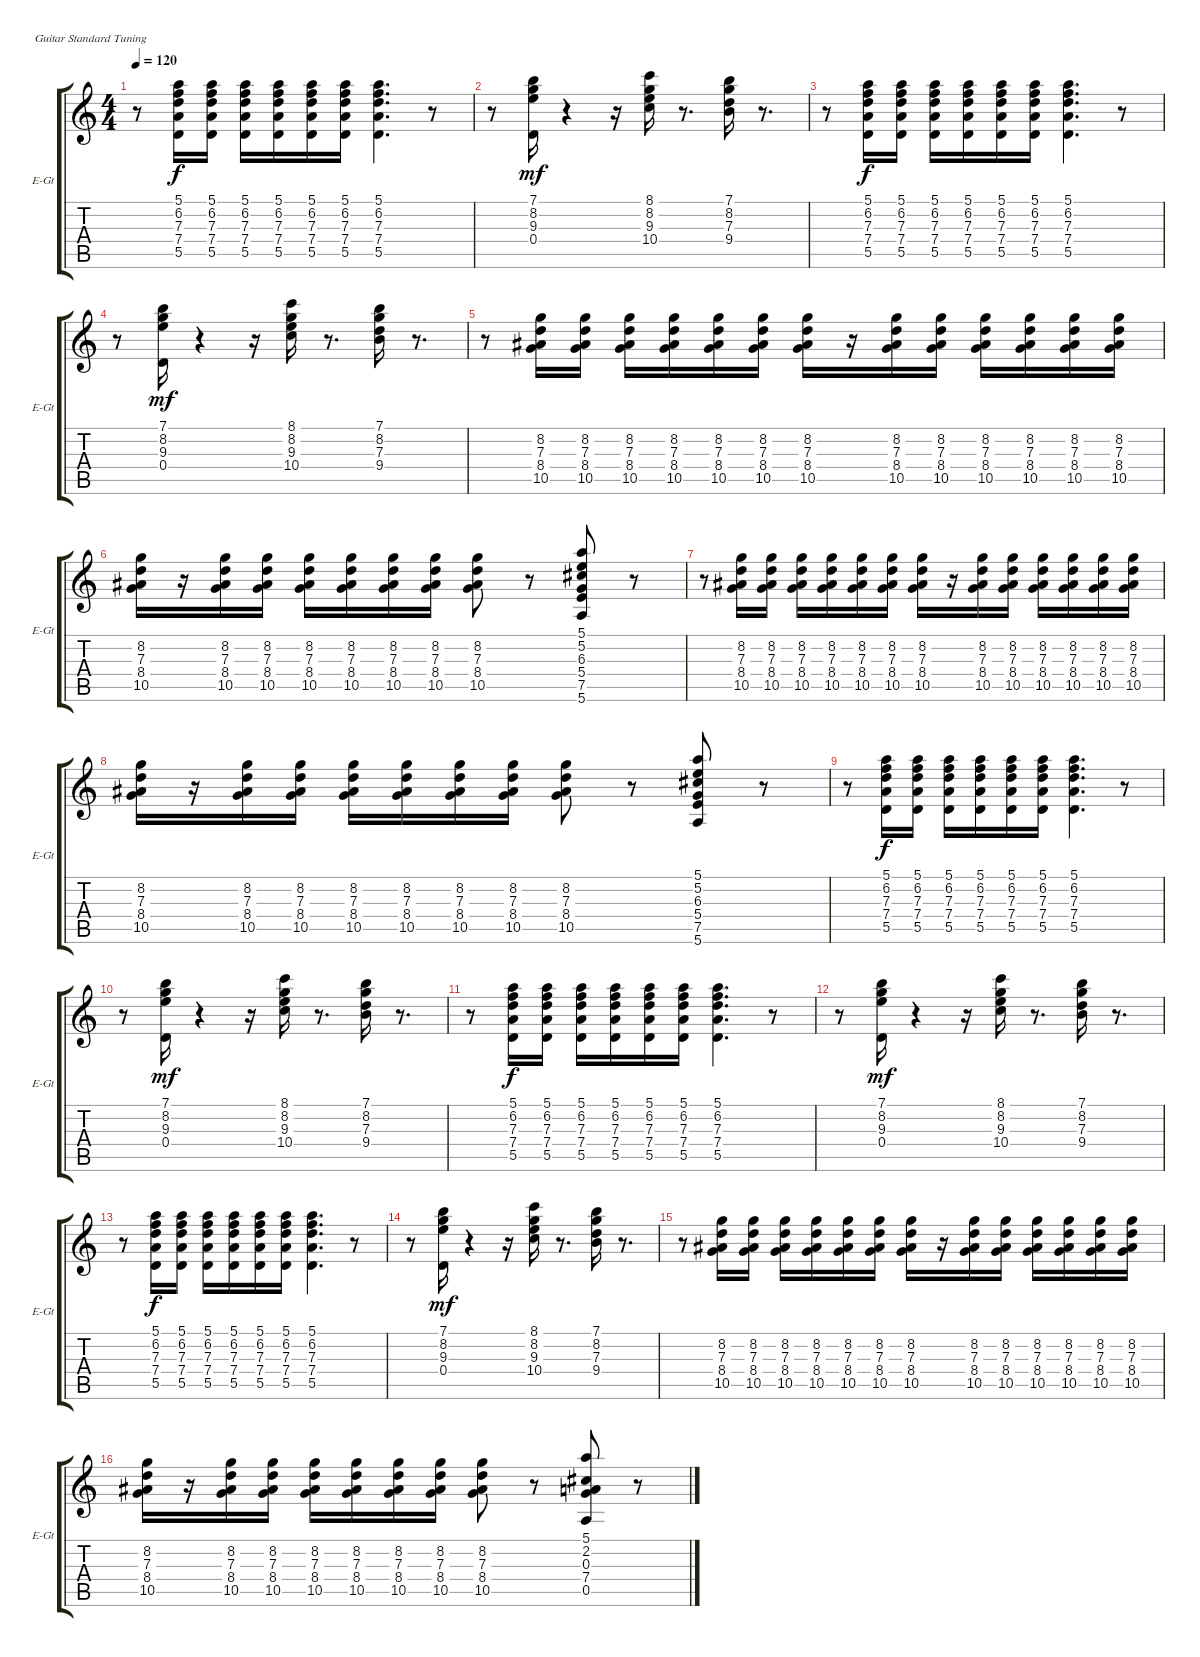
\bracketExtendMode groupsimilarinstruments
\singleTrackTrackNamePolicy allsystems
\multiTrackTrackNamePolicy allsystems
\firstSystemTrackNameOrientation horizontal
\otherSystemsTrackNameOrientation horizontal
\track ("E-Git CLEAN " "E-Gt") {instrument electricguitarclean}
\staff {score tabs}
\tuning (E4 B3 G3 D3 A2 E2)
\ts (4 4)
\tempo 120
\clef g2
\ks c
r.8{dy mf} (7.4 7.3 6.2 5.1 5.5).16{dy f} (5.1 6.2 7.3 5.5 7.4).16 (5.5 7.4 7.3 6.2 5.1).16 (5.1 6.2 7.3 7.4 5.5).16 (5.5 7.4 7.3 6.2 5.1).16 (5.1 6.2 7.3 5.5 7.4).16 (5.5 7.4 7.3 6.2 5.1).4{d} r.8 |
r.8 (9.3 8.2 7.1 0.4).16{dy mf} r.4 r.16 (9.3 8.1 8.2 10.4).16 r.8{d} (7.3 8.2 7.1 9.4).16 r.8{d} |
r.8 (7.4 7.3 6.2 5.1 5.5).16{dy f} (5.1 6.2 7.3 5.5 7.4).16 (5.5 7.4 7.3 6.2 5.1).16 (5.1 6.2 7.3 7.4 5.5).16 (5.5 7.4 7.3 6.2 5.1).16 (5.1 6.2 7.3 5.5 7.4).16 (5.5 7.4 7.3 6.2 5.1).4{d} r.8 |
r.8 (9.3 8.2 7.1 0.4).16{dy mf} r.4 r.16 (9.3 8.1 8.2 10.4).16 r.8{d} (7.3 8.2 7.1 9.4).16 r.8{d} |
r.8 (7.3 8.4 8.2 10.5).16 (8.2 8.4 7.3 10.5).16 (7.3 8.4 8.2 10.5).16 (8.2 7.3 8.4 10.5).16 (7.3 8.4 8.2 10.5).16 (8.2 7.3 8.4 10.5).16 (7.3 8.4 8.2 10.5).16 r.16 (7.3 8.4 8.2 10.5).16 (8.2 8.4 7.3 10.5).16 (7.3 8.4 8.2 10.5).16 (8.2 7.3 8.4 10.5).16 (7.3 8.4 8.2 10.5).16 (8.2 7.3 8.4 10.5).16 |
(10.5 7.3 8.4 8.2).16 r.16 (10.5 7.3 8.4 8.2).16 (8.2 8.4 10.5 7.3).16 (10.5 7.3 8.4 8.2).16 (8.2 7.3 8.4 10.5).16 (10.5 7.3 8.4 8.2).16 (8.2 7.3 8.4 10.5).16 (10.5 7.3 8.4 8.2).8 r.8 (5.1 7.5 5.6 5.4 6.3 5.2).8 r.8 |
r.8 (7.3 8.4 8.2 10.5).16 (8.2 8.4 7.3 10.5).16 (7.3 8.4 8.2 10.5).16 (8.2 7.3 8.4 10.5).16 (7.3 8.4 8.2 10.5).16 (8.2 7.3 8.4 10.5).16 (7.3 8.4 8.2 10.5).16 r.16 (7.3 8.4 8.2 10.5).16 (8.2 8.4 7.3 10.5).16 (7.3 8.4 8.2 10.5).16 (8.2 7.3 8.4 10.5).16 (7.3 8.4 8.2 10.5).16 (8.2 7.3 8.4 10.5).16 |
(10.5 7.3 8.4 8.2).16 r.16 (10.5 7.3 8.4 8.2).16 (8.2 8.4 10.5 7.3).16 (10.5 7.3 8.4 8.2).16 (8.2 7.3 8.4 10.5).16 (10.5 7.3 8.4 8.2).16 (8.2 7.3 8.4 10.5).16 (10.5 7.3 8.4 8.2).8 r.8 (5.1 5.6 7.5 5.4 6.3 5.2).8 r.8 |
r.8 (7.4 7.3 6.2 5.1 5.5).16{dy f} (5.1 6.2 7.3 5.5 7.4).16 (5.5 7.4 7.3 6.2 5.1).16 (5.1 6.2 7.3 7.4 5.5).16 (5.5 7.4 7.3 6.2 5.1).16 (5.1 6.2 7.3 5.5 7.4).16 (5.5 7.4 7.3 6.2 5.1).4{d} r.8 |
r.8 (9.3 8.2 7.1 0.4).16{dy mf} r.4 r.16 (9.3 8.1 8.2 10.4).16 r.8{d} (7.3 8.2 7.1 9.4).16 r.8{d} |
r.8 (7.4 7.3 6.2 5.1 5.5).16{dy f} (5.1 6.2 7.3 5.5 7.4).16 (5.5 7.4 7.3 6.2 5.1).16 (5.1 6.2 7.3 7.4 5.5).16 (5.5 7.4 7.3 6.2 5.1).16 (5.1 6.2 7.3 5.5 7.4).16 (5.5 7.4 7.3 6.2 5.1).4{d} r.8 |
r.8 (9.3 8.2 7.1 0.4).16{dy mf} r.4 r.16 (9.3 8.1 8.2 10.4).16 r.8{d} (7.3 8.2 7.1 9.4).16 r.8{d} |
r.8 (7.4 7.3 6.2 5.1 5.5).16{dy f} (5.1 6.2 7.3 5.5 7.4).16 (5.5 7.4 7.3 6.2 5.1).16 (5.1 6.2 7.3 7.4 5.5).16 (5.5 7.4 7.3 6.2 5.1).16 (5.1 6.2 7.3 5.5 7.4).16 (5.5 7.4 7.3 6.2 5.1).4{d} r.8 |
r.8 (9.3 8.2 7.1 0.4).16{dy mf} r.4 r.16 (9.3 8.1 8.2 10.4).16 r.8{d} (7.3 8.2 7.1 9.4).16 r.8{d} |
r.8 (7.3 8.4 8.2 10.5).16 (8.2 8.4 7.3 10.5).16 (7.3 8.4 8.2 10.5).16 (8.2 7.3 8.4 10.5).16 (7.3 8.4 8.2 10.5).16 (8.2 7.3 8.4 10.5).16 (7.3 8.4 8.2 10.5).16 r.16 (7.3 8.4 8.2 10.5).16 (8.2 8.4 7.3 10.5).16 (7.3 8.4 8.2 10.5).16 (8.2 7.3 8.4 10.5).16 (7.3 8.4 8.2 10.5).16 (8.2 7.3 8.4 10.5).16 |
(10.5 7.3 8.4 8.2).16 r.16 (10.5 7.3 8.4 8.2).16 (8.2 8.4 10.5 7.3).16 (10.5 7.3 8.4 8.2).16 (8.2 7.3 8.4 10.5).16 (10.5 7.3 8.4 8.2).16 (8.2 7.3 8.4 10.5).16 (10.5 7.3 8.4 8.2).8 r.8 (0.5 0.3 7.4 2.2 5.1).8 r.8
